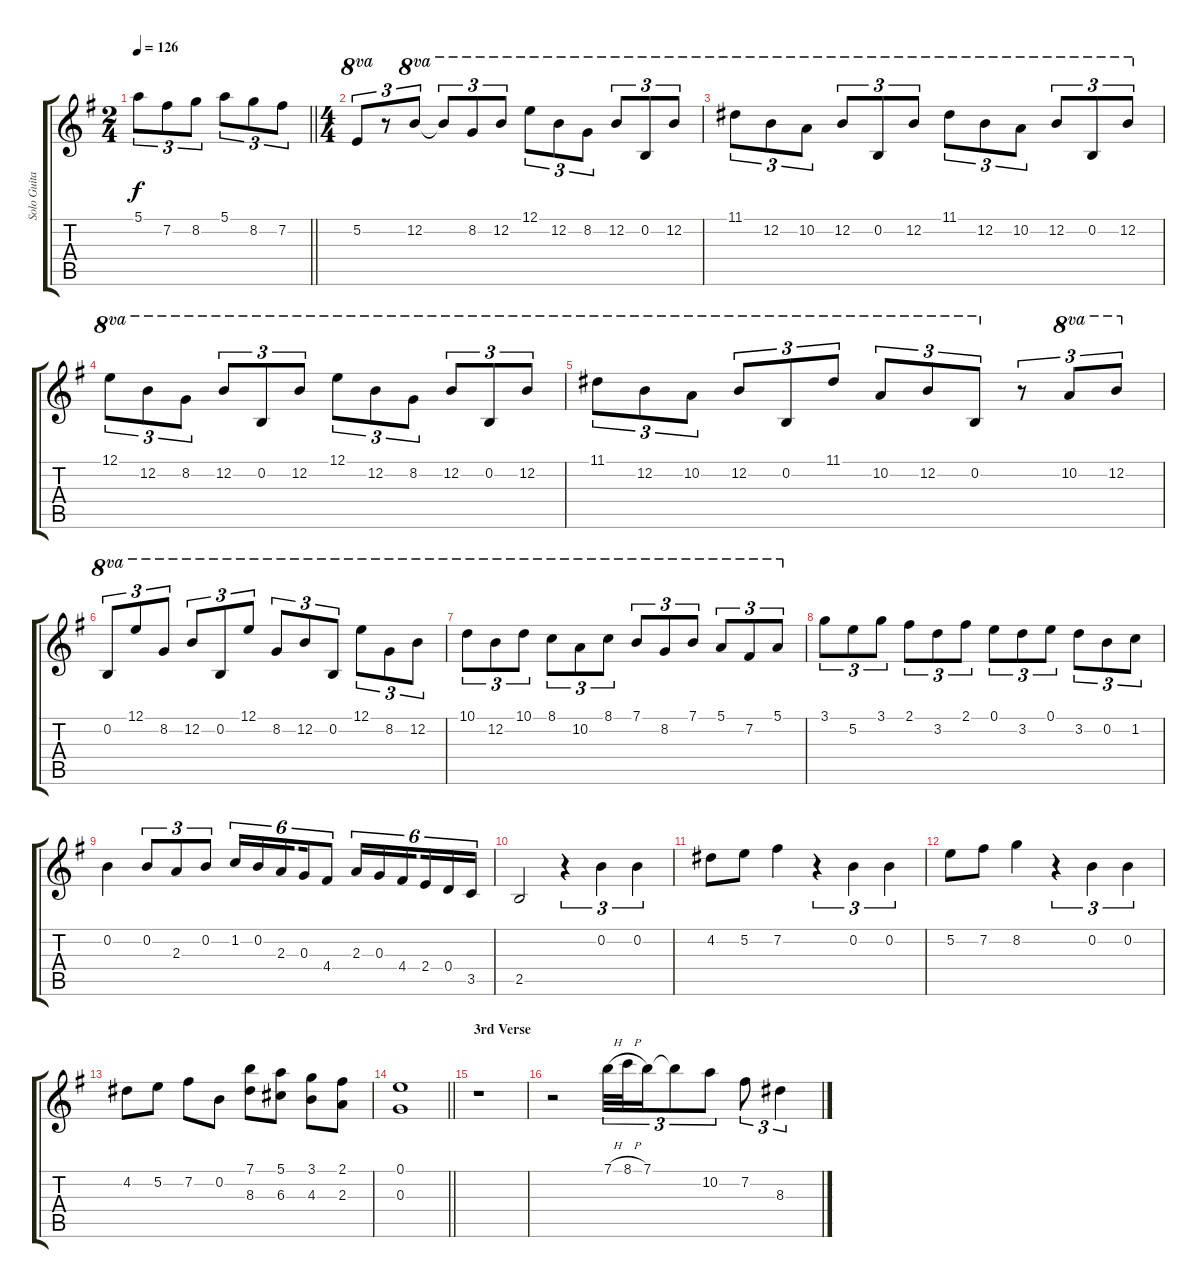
\track ("Solo Guitar" "Solo Guita") {instrument acousticguitarnylon}
\staff {score tabs}
\tuning (E4 B3 G3 D3 A2 E2) {hide}
\ts (2 4)
\tempo 126
\clef g2
\barLineRight lightlight
\ks g
5.1.8{tu (3 2) dy f} 7.2.8{tu (3 2)} 8.2.8{tu (3 2)} 5.1.8{tu (3 2)} 8.2.8{tu (3 2)} 7.2.8{tu (3 2)} |
\ts (4 4)
5.2.8{tu (3 2) ot 8va} r.8{tu (3 2)} 12.2.8{tu (3 2) ot 8va} 12.2{t}.8{tu (3 2) ot 8va} 8.2.8{tu (3 2) ot 8va} 12.2.8{tu (3 2) ot 8va} 12.1.8{tu (3 2) ot 8va} 12.2.8{tu (3 2) ot 8va} 8.2.8{tu (3 2) ot 8va} 12.2.8{tu (3 2) ot 8va} 0.2.8{tu (3 2) ot 8va} 12.2.8{tu (3 2) ot 8va} |
11.1.8{tu (3 2) ot 8va} 12.2.8{tu (3 2) ot 8va} 10.2.8{tu (3 2) ot 8va} 12.2.8{tu (3 2) ot 8va} 0.2.8{tu (3 2) ot 8va} 12.2.8{tu (3 2) ot 8va} 11.1.8{tu (3 2) ot 8va} 12.2.8{tu (3 2) ot 8va} 10.2.8{tu (3 2) ot 8va} 12.2.8{tu (3 2) ot 8va} 0.2.8{tu (3 2) ot 8va} 12.2.8{tu (3 2) ot 8va} |
12.1.8{tu (3 2) ot 8va} 12.2.8{tu (3 2) ot 8va} 8.2.8{tu (3 2) ot 8va} 12.2.8{tu (3 2) ot 8va} 0.2.8{tu (3 2) ot 8va} 12.2.8{tu (3 2) ot 8va} 12.1.8{tu (3 2) ot 8va} 12.2.8{tu (3 2) ot 8va} 8.2.8{tu (3 2) ot 8va} 12.2.8{tu (3 2) ot 8va} 0.2.8{tu (3 2) ot 8va} 12.2.8{tu (3 2) ot 8va} |
11.1.8{tu (3 2) ot 8va} 12.2.8{tu (3 2) ot 8va} 10.2.8{tu (3 2) ot 8va} 12.2.8{tu (3 2) ot 8va} 0.2.8{tu (3 2) ot 8va} 11.1.8{tu (3 2) ot 8va} 10.2.8{tu (3 2) ot 8va} 12.2.8{tu (3 2) ot 8va} 0.2.8{tu (3 2) ot 8va} r.8{tu (3 2)} 10.2.8{tu (3 2) ot 8va} 12.2.8{tu (3 2) ot 8va} |
0.2.8{tu (3 2) ot 8va} 12.1.8{tu (3 2) ot 8va} 8.2.8{tu (3 2) ot 8va} 12.2.8{tu (3 2) ot 8va} 0.2.8{tu (3 2) ot 8va} 12.1.8{tu (3 2) ot 8va} 8.2.8{tu (3 2) ot 8va} 12.2.8{tu (3 2) ot 8va} 0.2.8{tu (3 2) ot 8va} 12.1.8{tu (3 2) ot 8va} 8.2.8{tu (3 2) ot 8va} 12.2.8{tu (3 2) ot 8va} |
10.1.8{tu (3 2) ot 8va} 12.2.8{tu (3 2) ot 8va} 10.1.8{tu (3 2) ot 8va} 8.1.8{tu (3 2) ot 8va} 10.2.8{tu (3 2) ot 8va} 8.1.8{tu (3 2) ot 8va} 7.1.8{tu (3 2) ot 8va} 8.2.8{tu (3 2) ot 8va} 7.1.8{tu (3 2) ot 8va} 5.1.8{tu (3 2) ot 8va} 7.2.8{tu (3 2) ot 8va} 5.1.8{tu (3 2) ot 8va} |
3.1.8{tu (3 2)} 5.2.8{tu (3 2)} 3.1.8{tu (3 2)} 2.1.8{tu (3 2)} 3.2.8{tu (3 2)} 2.1.8{tu (3 2)} 0.1.8{tu (3 2)} 3.2.8{tu (3 2)} 0.1.8{tu (3 2)} 3.2.8{tu (3 2)} 0.2.8{tu (3 2)} 1.2.8{tu (3 2)} |
0.2.4 0.2.8{tu (3 2)} 2.3.8{tu (3 2)} 0.2.8{tu (3 2)} 1.2.16{tu (6 4)} 0.2.16{tu (6 4)} 2.3.16{tu (6 4) beam splitsecondary} 0.3.16{tu (6 4)} 4.4.8{tu (6 4)} 2.3.16{tu (6 4)} 0.3.16{tu (6 4)} 4.4.16{tu (6 4) beam splitsecondary} 2.4.16{tu (6 4)} 0.4.16{tu (6 4)} 3.5.16{tu (6 4)} |
2.5.2 r.4{tu (3 2)} 0.2.4{tu (3 2)} 0.2.4{tu (3 2)} |
4.2.8 5.2.8 7.2.4 r.4{tu (3 2)} 0.2.4{tu (3 2)} 0.2.4{tu (3 2)} |
5.2.8 7.2.8 8.2.4 r.4{tu (3 2)} 0.2.4{tu (3 2)} 0.2.4{tu (3 2)} |
4.2.8 5.2.8 7.2.8 0.2.8 (7.1 8.3).8 (5.1 6.3).8 (3.1 4.3).8 (2.1 2.3).8 |
\barLineRight lightlight
(0.1 0.3).1 |
\section ("" "3rd Verse")
r.1 |
r.2 7.1{h}.32{tu (3 2)} 8.1{h}.32{tu (3 2)} 7.1.16{tu (3 2)} 7.1{t}.8{tu (3 2)} 10.2.8{tu (3 2)} 7.2.8{tu (3 2)} 8.3.4{tu (3 2)}
